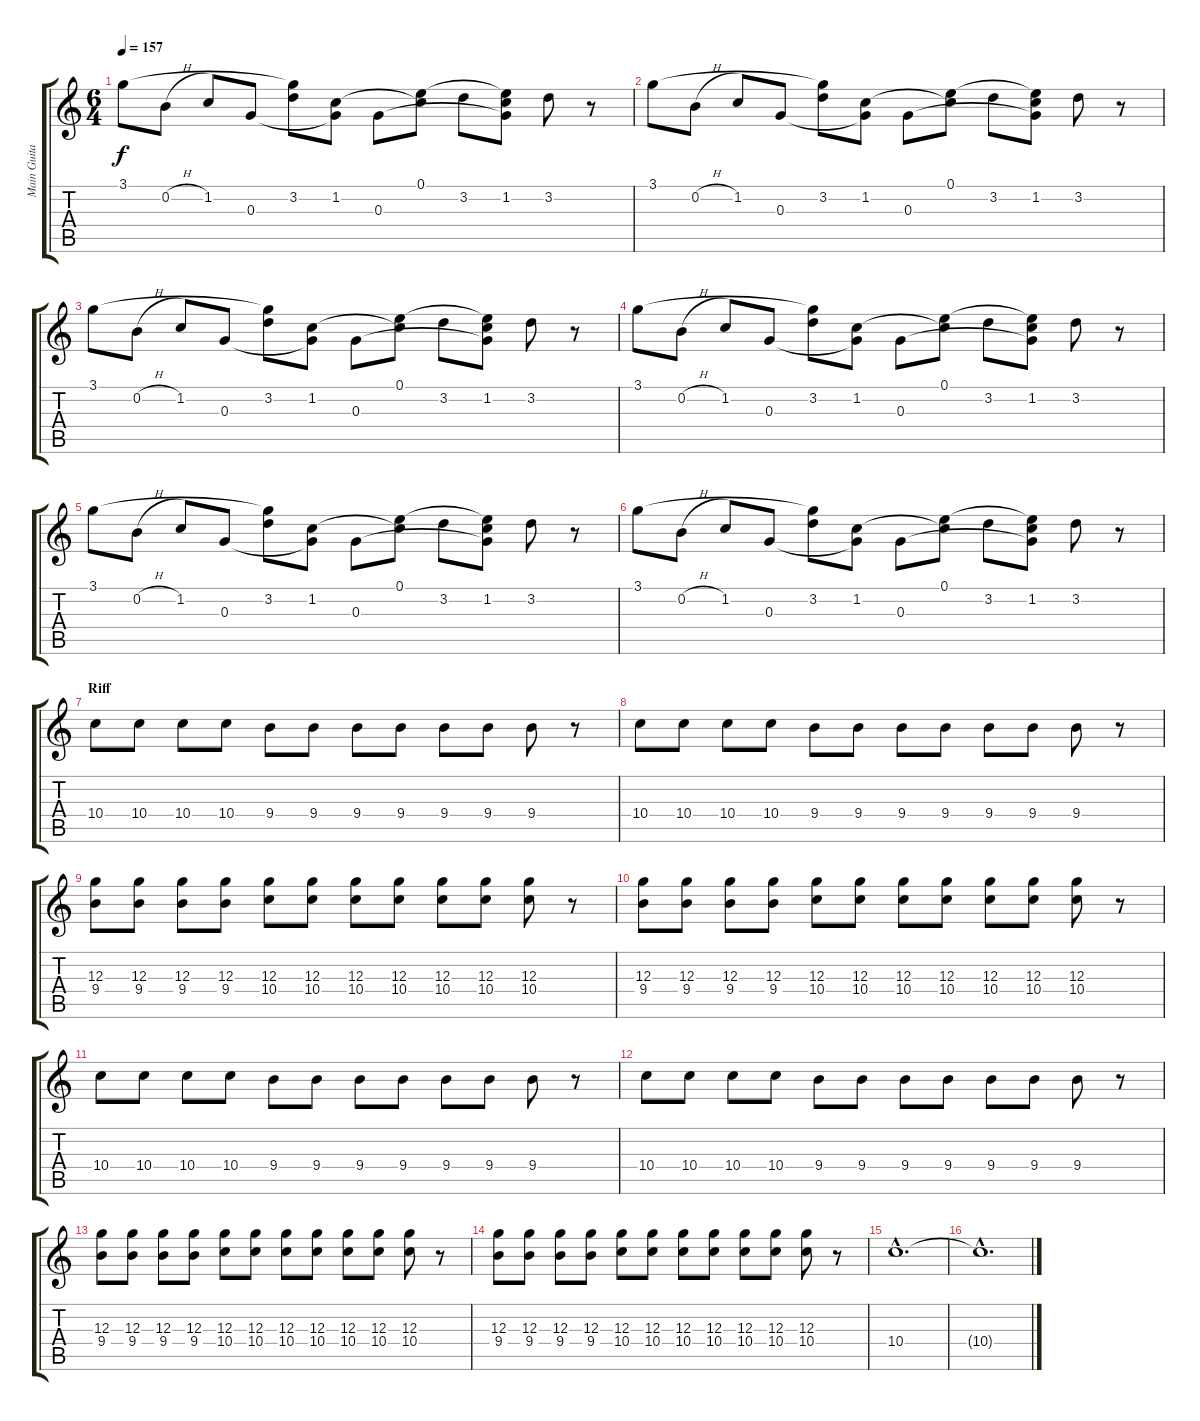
\track ("Main Guitar" "Main Guita") {instrument acousticguitarsteel}
\staff {score tabs}
\tuning (E4 B3 G3 D3 A2 D2) {hide}
\ts (6 4)
\tempo 157
\clef g2
\ks c
3.1.8{dy f} 0.2{h}.8 1.2.8 0.3.8 (3.1{t} 3.2).8 (1.2 0.3{t}).8 0.3.8 (0.1 1.2{t}).8 3.2.8 (0.1{t} 1.2 0.3{t}).8 3.2.8 r.8 |
3.1.8 0.2{h}.8 1.2.8 0.3.8 (3.1{t} 3.2).8 (1.2 0.3{t}).8 0.3.8 (0.1 1.2{t}).8 3.2.8 (0.1{t} 1.2 0.3{t}).8 3.2.8 r.8 |
3.1.8 0.2{h}.8 1.2.8 0.3.8 (3.1{t} 3.2).8 (1.2 0.3{t}).8 0.3.8 (0.1 1.2{t}).8 3.2.8 (0.1{t} 1.2 0.3{t}).8 3.2.8 r.8 |
3.1.8 0.2{h}.8 1.2.8 0.3.8 (3.1{t} 3.2).8 (1.2 0.3{t}).8 0.3.8 (0.1 1.2{t}).8 3.2.8 (0.1{t} 1.2 0.3{t}).8 3.2.8 r.8 |
3.1.8 0.2{h}.8 1.2.8 0.3.8 (3.1{t} 3.2).8 (1.2 0.3{t}).8 0.3.8 (0.1 1.2{t}).8 3.2.8 (0.1{t} 1.2 0.3{t}).8 3.2.8 r.8 |
3.1.8 0.2{h}.8 1.2.8 0.3.8 (3.1{t} 3.2).8 (1.2 0.3{t}).8 0.3.8 (0.1 1.2{t}).8 3.2.8 (0.1{t} 1.2 0.3{t}).8 3.2.8 r.8 |
\section ("" "Riff")
10.4.8{instrument distortionguitar} 10.4.8 10.4.8 10.4.8 9.4.8 9.4.8 9.4.8 9.4.8 9.4.8 9.4.8 9.4.8 r.8 |
10.4.8 10.4.8 10.4.8 10.4.8 9.4.8 9.4.8 9.4.8 9.4.8 9.4.8 9.4.8 9.4.8 r.8 |
(12.3 9.4).8 (12.3 9.4).8 (12.3 9.4).8 (12.3 9.4).8 (12.3 10.4).8 (12.3 10.4).8 (12.3 10.4).8 (12.3 10.4).8 (12.3 10.4).8 (12.3 10.4).8 (12.3 10.4).8 r.8 |
(12.3 9.4).8 (12.3 9.4).8 (12.3 9.4).8 (12.3 9.4).8 (12.3 10.4).8 (12.3 10.4).8 (12.3 10.4).8 (12.3 10.4).8 (12.3 10.4).8 (12.3 10.4).8 (12.3 10.4).8 r.8 |
10.4.8 10.4.8 10.4.8 10.4.8 9.4.8 9.4.8 9.4.8 9.4.8 9.4.8 9.4.8 9.4.8 r.8 |
10.4.8 10.4.8 10.4.8 10.4.8 9.4.8 9.4.8 9.4.8 9.4.8 9.4.8 9.4.8 9.4.8 r.8 |
(12.3 9.4).8 (12.3 9.4).8 (12.3 9.4).8 (12.3 9.4).8 (12.3 10.4).8 (12.3 10.4).8 (12.3 10.4).8 (12.3 10.4).8 (12.3 10.4).8 (12.3 10.4).8 (12.3 10.4).8 r.8 |
(12.3 9.4).8 (12.3 9.4).8 (12.3 9.4).8 (12.3 9.4).8 (12.3 10.4).8 (12.3 10.4).8 (12.3 10.4).8 (12.3 10.4).8 (12.3 10.4).8 (12.3 10.4).8 (12.3 10.4).8 r.8 |
10.4{hac}.1{d instrument acousticguitarsteel} |
10.4{hac t}.1{d}
